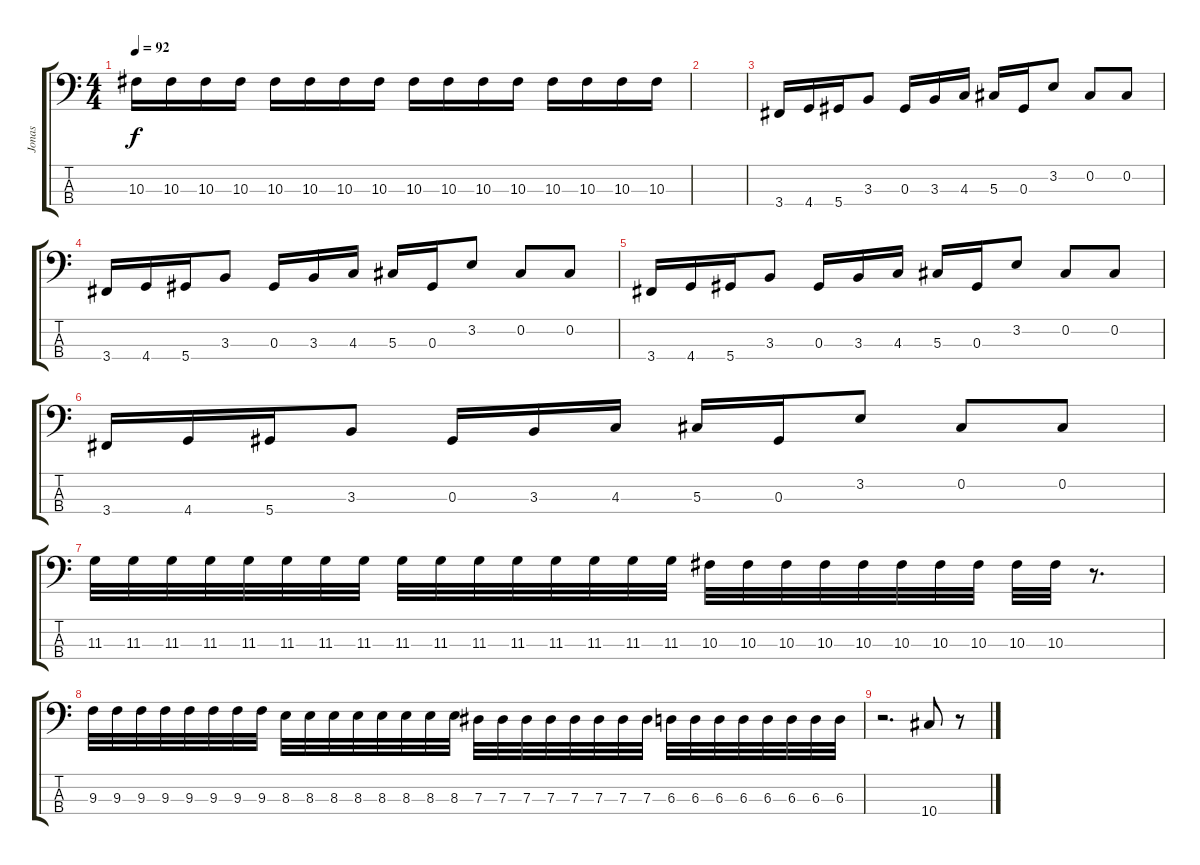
\track ("Jonas" "Jonas") {instrument slapbass2}
\staff {score tabs}
\tuning (Gb2 Db2 Ab1 Eb1) {hide}
\ts (4 4)
\tempo 92
\clef f4
\ks c
10.3.16{dy f} 10.3.16 10.3.16 10.3.16 10.3.16 10.3.16 10.3.16 10.3.16 10.3.16 10.3.16 10.3.16 10.3.16 10.3.16 10.3.16 10.3.16 10.3.16 |
|
3.4.16 4.4.16 5.4.16 3.3.8 0.3.16 3.3.16 4.3.16 5.3.16 0.3.16 3.2.8 0.2.8 0.2.8 |
3.4.16 4.4.16 5.4.16 3.3.8 0.3.16 3.3.16 4.3.16 5.3.16 0.3.16 3.2.8 0.2.8 0.2.8 |
3.4.16 4.4.16 5.4.16 3.3.8 0.3.16 3.3.16 4.3.16 5.3.16 0.3.16 3.2.8 0.2.8 0.2.8 |
3.4.16 4.4.16 5.4.16 3.3.8 0.3.16 3.3.16 4.3.16 5.3.16 0.3.16 3.2.8 0.2.8 0.2.8 |
11.3.32 11.3.32 11.3.32 11.3.32 11.3.32 11.3.32 11.3.32 11.3.32 11.3.32 11.3.32 11.3.32 11.3.32 11.3.32 11.3.32 11.3.32 11.3.32 10.3.32 10.3.32 10.3.32 10.3.32 10.3.32 10.3.32 10.3.32 10.3.32 10.3.32 10.3.32 r.8{d} |
9.3.32 9.3.32 9.3.32 9.3.32 9.3.32 9.3.32 9.3.32 9.3.32 8.3.32 8.3.32 8.3.32 8.3.32 8.3.32 8.3.32 8.3.32 8.3.32 7.3.32 7.3.32 7.3.32 7.3.32 7.3.32 7.3.32 7.3.32 7.3.32 6.3.32 6.3.32 6.3.32 6.3.32 6.3.32 6.3.32 6.3.32 6.3.32 |
r.2{d} 10.4.8 r.8
